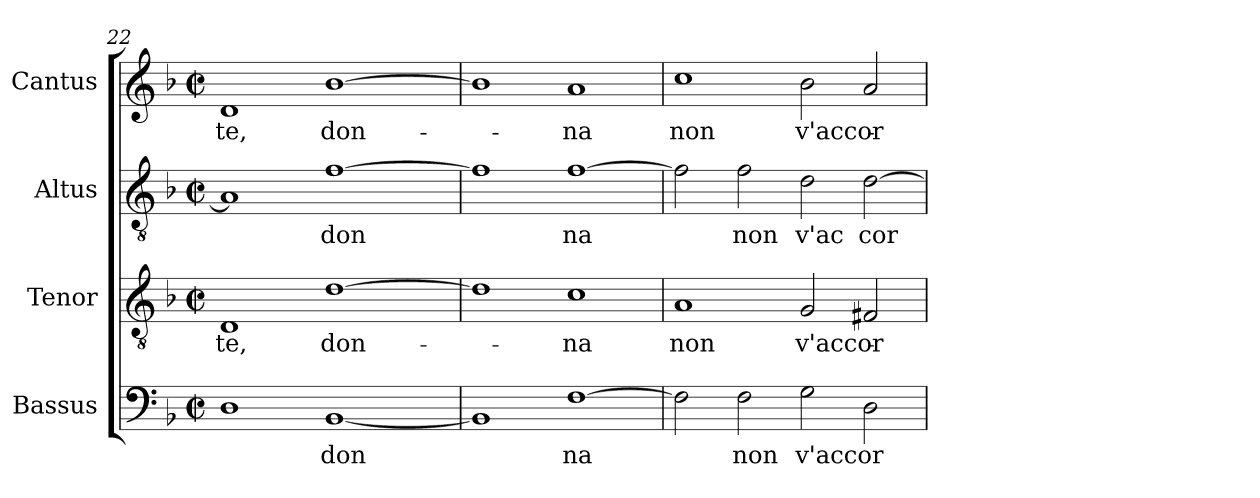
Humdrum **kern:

**kern	**text	**kern	**text	**kern	**text	**kern	**text
*part4	*part4	*part3	*part3	*part2	*part2	*part1	*part1
*staff4	*staff4	*staff3	*staff3	*staff2	*staff2	*staff1	*staff1
*I"Bassus	*	*I"Tenor	*	*I"Altus	*	*I"Cantus	*
!!LO:PB:g=z
*clefF4	*	*clefGv2	*	*clefGv2	*	*clefG2	*
*k[b-]	*	*k[b-]	*	*k[b-]	*	*k[b-]	*
*F:	*	*F:	*	*F:	*	*F:	*
*M2/2	*	*M2/2	*	*M2/2	*	*M2/2	*
*met(c|)	*	*met(c|)	*	*met(c|)	*	*met(c|)	*
=22	=22	=22	=22	=22	=22	=22	=22
!	!	!	!LO:LY:b:cj	!	!	!	!LO:LY:b:cj
*^	*	*	*	*	*	*	*
1D	32ryy	.	1D	te,	1A]	.	1d	-te,
.	1ryy	.	.	.	.	.	.	.
!	!	!LO:LY:b	!	!LO:LY:b	!	!LO:LY:b	!	!LO:LY:b
[<1BB-	.	don	[>1d	don-	[>1f	don	[<1b-	don-
.	2ryy	.	.	.	.	.	.	.
.	4...ryy	.	.	.	.	.	.	.
*v	*v	*	*	*	*	*	*	*
=23	=23	=23	=23	=23	=23	=23	=23
1BB-]	.	1d]	.	1f]	.	1b-]	.
!	!LO:LY:b:cj	!	!LO:LY:b:cj	!	!LO:LY:b:cj	!	!LO:LY:b:cj
[>1F	na	1c	-na	[>1f	na	1a	-na
=24	=24	=24	=24	=24	=24	=24	=24
!	!	!	!LO:LY:b:cj	!	!	!	!LO:LY:b:cj
2F\]	.	1A	non	2f\]	.	1cc	non
!	!LO:LY:b:cj	!	!	!	!LO:LY:b:cj	!	!
2F\	non	.	.	2f\	non	.	.
!	!LO:LY:b:cj	!	!LO:LY:b:cj	!	!LO:LY:b:cj	!	!LO:LY:b:cj
2G\	v'accor	2G/	v'accor-	2d\	v'ac	2b-\	v'accor-
!	!	!	!	!	!LO:LY:b	!	!
2D\	.	2F#/	.	[>2d\	cor	2a/	.
=	=	=	=	=	=	=	=
*-	*-	*-	*-	*-	*-	*-	*-
